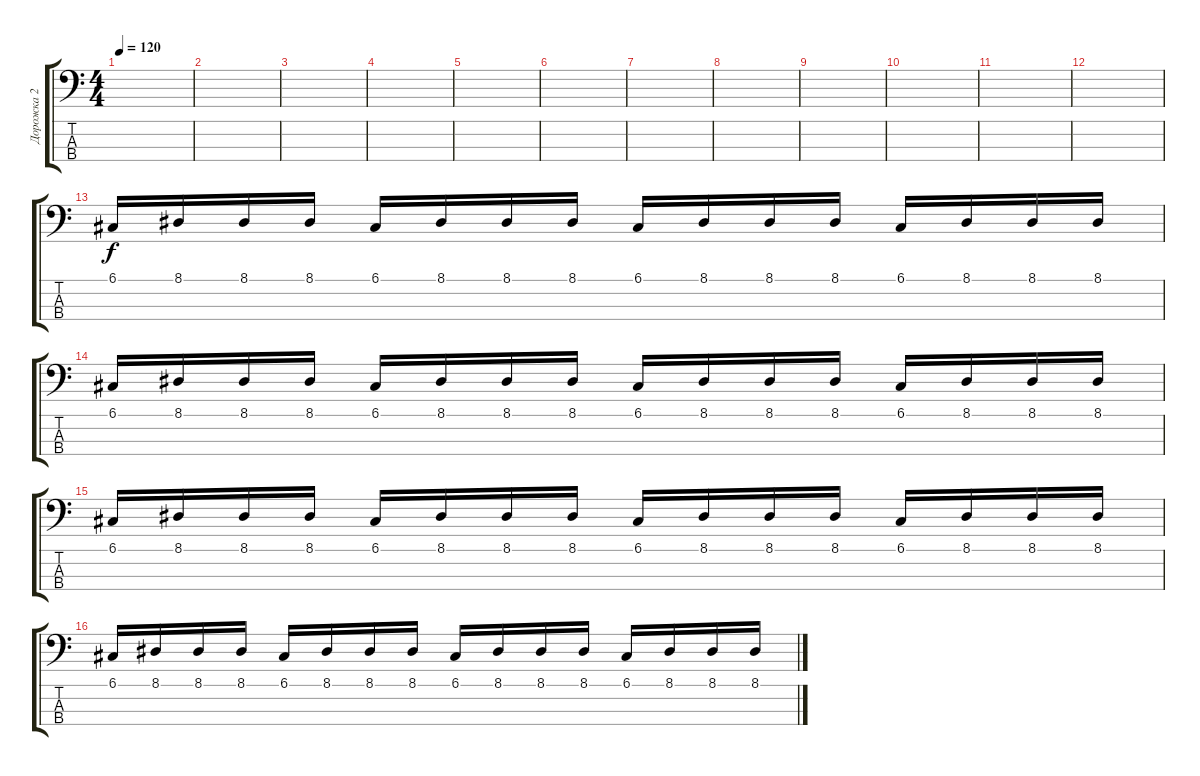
\track ("Дорожка 2" "Дорожка 2") {instrument lead8bassandlead}
\staff {score tabs}
\tuning (G2 D2 A1 E1) {hide}
\ts (4 4)
\tempo 120
\clef f4
\ks c
|
|
|
|
|
|
|
|
|
|
|
|
6.1.16 8.1.16 8.1.16 8.1.16 6.1.16 8.1.16 8.1.16 8.1.16 6.1.16 8.1.16 8.1.16 8.1.16 6.1.16 8.1.16 8.1.16 8.1.16 |
6.1.16 8.1.16 8.1.16 8.1.16 6.1.16 8.1.16 8.1.16 8.1.16 6.1.16 8.1.16 8.1.16 8.1.16 6.1.16 8.1.16 8.1.16 8.1.16 |
6.1.16 8.1.16 8.1.16 8.1.16 6.1.16 8.1.16 8.1.16 8.1.16 6.1.16 8.1.16 8.1.16 8.1.16 6.1.16 8.1.16 8.1.16 8.1.16 |
6.1.16 8.1.16 8.1.16 8.1.16 6.1.16 8.1.16 8.1.16 8.1.16 6.1.16 8.1.16 8.1.16 8.1.16 6.1.16 8.1.16 8.1.16 8.1.16
